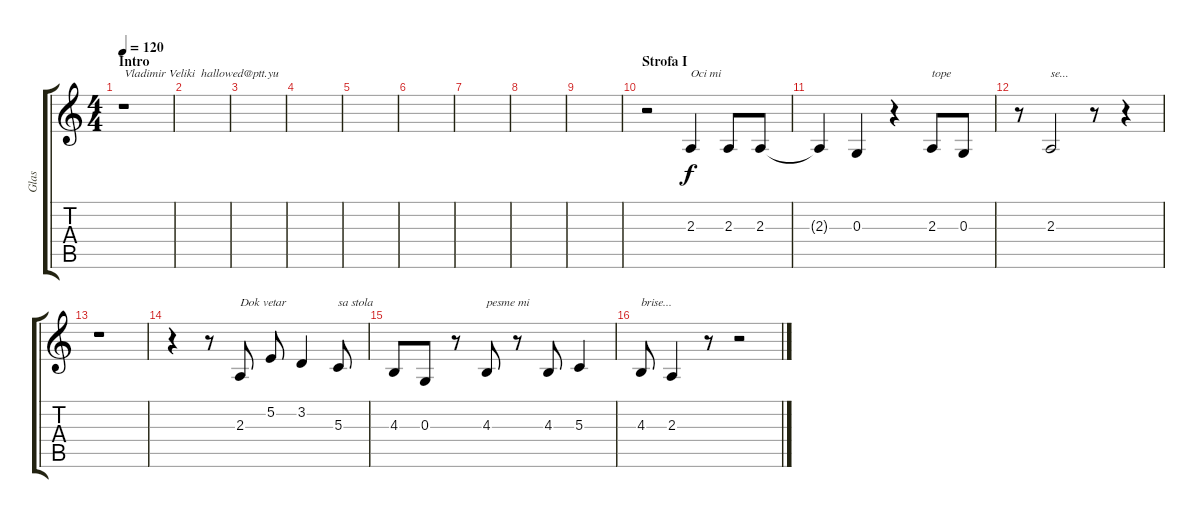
\track ("Glas" "Glas") {instrument violin}
\staff {score tabs}
\tuning (E4 B3 G3 D3 A2 E2) {hide}
\ts (4 4)
\section ("" "Intro")
\tempo 120
\clef g2
\ks c
r.1{txt "Vladimir Veliki  hallowed@ptt.yu" dy f instrument violin} |
|
|
|
|
|
|
|
|
\section ("" "Strofa I")
r.2 2.3.4{txt "Oci mi"} 2.3.8 2.3.8 |
2.3{t}.4 0.3.4 r.4 2.3.8{txt "tope"} 0.3.8 |
r.8 2.3.2{txt "se..."} r.8 r.4 |
r.1 |
r.4 r.8 2.3.8{txt "Dok vetar"} 5.2.8 3.2.4 5.3.8{txt "sa stola"} |
4.3.8 0.3.8 r.8 4.3.8{txt "pesme mi"} r.8 4.3.8 5.3.4 |
4.3.8{txt "brise..."} 2.3.4 r.8 r.2
